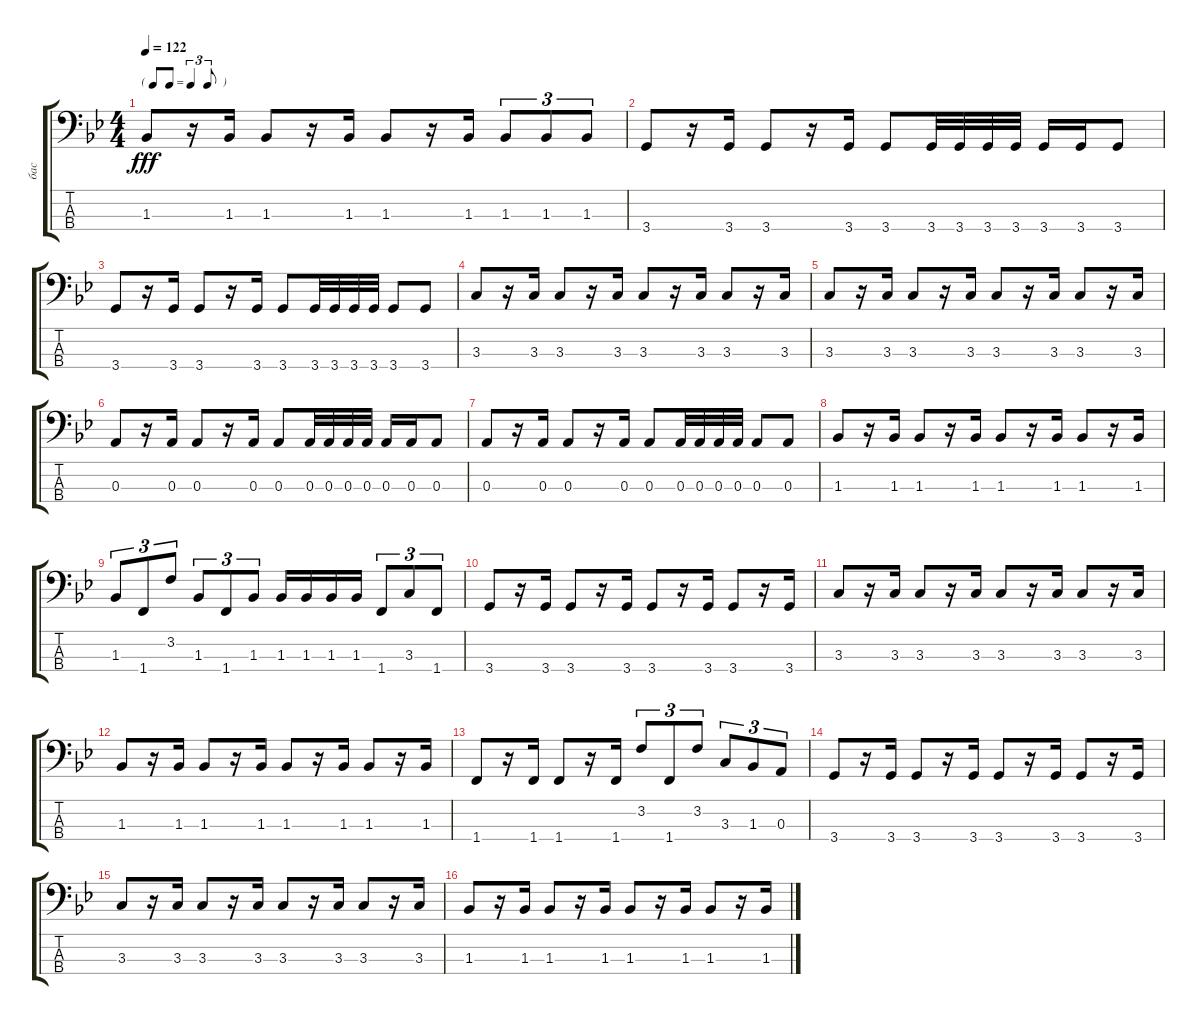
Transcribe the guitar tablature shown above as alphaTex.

\track ("бас" "бас") {instrument electricbasspick}
\staff {score tabs}
\tuning (G2 D2 A1 E1) {hide}
\ts (4 4)
\tf triplet8th
\tempo 122
\clef f4
\ks gminor
1.3.8{dy fff} r.16 1.3.16 1.3.8 r.16 1.3.16 1.3.8 r.16 1.3.16 1.3.8{tu (3 2)} 1.3.8{tu (3 2)} 1.3.8{tu (3 2)} |
3.4.8 r.16 3.4.16 3.4.8 r.16 3.4.16 3.4.8 3.4.32 3.4.32 3.4.32 3.4.32 3.4.16 3.4.16 3.4.8 |
3.4.8 r.16 3.4.16 3.4.8 r.16 3.4.16 3.4.8 3.4.32 3.4.32 3.4.32 3.4.32 3.4.8 3.4.8 |
3.3.8 r.16 3.3.16 3.3.8 r.16 3.3.16 3.3.8 r.16 3.3.16 3.3.8 r.16 3.3.16 |
3.3.8 r.16 3.3.16 3.3.8 r.16 3.3.16 3.3.8 r.16 3.3.16 3.3.8 r.16 3.3.16 |
0.3.8 r.16 0.3.16 0.3.8 r.16 0.3.16 0.3.8 0.3.32 0.3.32 0.3.32 0.3.32 0.3.16 0.3.16 0.3.8 |
0.3.8 r.16 0.3.16 0.3.8 r.16 0.3.16 0.3.8 0.3.32 0.3.32 0.3.32 0.3.32 0.3.8 0.3.8 |
1.3.8 r.16 1.3.16 1.3.8 r.16 1.3.16 1.3.8 r.16 1.3.16 1.3.8 r.16 1.3.16 |
1.3.8{tu (3 2)} 1.4.8{tu (3 2)} 3.2.8{tu (3 2)} 1.3.8{tu (3 2)} 1.4.8{tu (3 2)} 1.3.8{tu (3 2)} 1.3.16 1.3.16 1.3.16 1.3.16 1.4.8{tu (3 2)} 3.3.8{tu (3 2)} 1.4.8{tu (3 2)} |
3.4.8 r.16 3.4.16 3.4.8 r.16 3.4.16 3.4.8 r.16 3.4.16 3.4.8 r.16 3.4.16 |
3.3.8 r.16 3.3.16 3.3.8 r.16 3.3.16 3.3.8 r.16 3.3.16 3.3.8 r.16 3.3.16 |
1.3.8 r.16 1.3.16 1.3.8 r.16 1.3.16 1.3.8 r.16 1.3.16 1.3.8 r.16 1.3.16 |
1.4.8 r.16 1.4.16 1.4.8 r.16 1.4.16 3.2.8{tu (3 2)} 1.4.8{tu (3 2)} 3.2.8{tu (3 2)} 3.3.8{tu (3 2)} 1.3.8{tu (3 2)} 0.3.8{tu (3 2)} |
3.4.8 r.16 3.4.16 3.4.8 r.16 3.4.16 3.4.8 r.16 3.4.16 3.4.8 r.16 3.4.16 |
3.3.8 r.16 3.3.16 3.3.8 r.16 3.3.16 3.3.8 r.16 3.3.16 3.3.8 r.16 3.3.16 |
1.3.8 r.16 1.3.16 1.3.8 r.16 1.3.16 1.3.8 r.16 1.3.16 1.3.8 r.16 1.3.16
